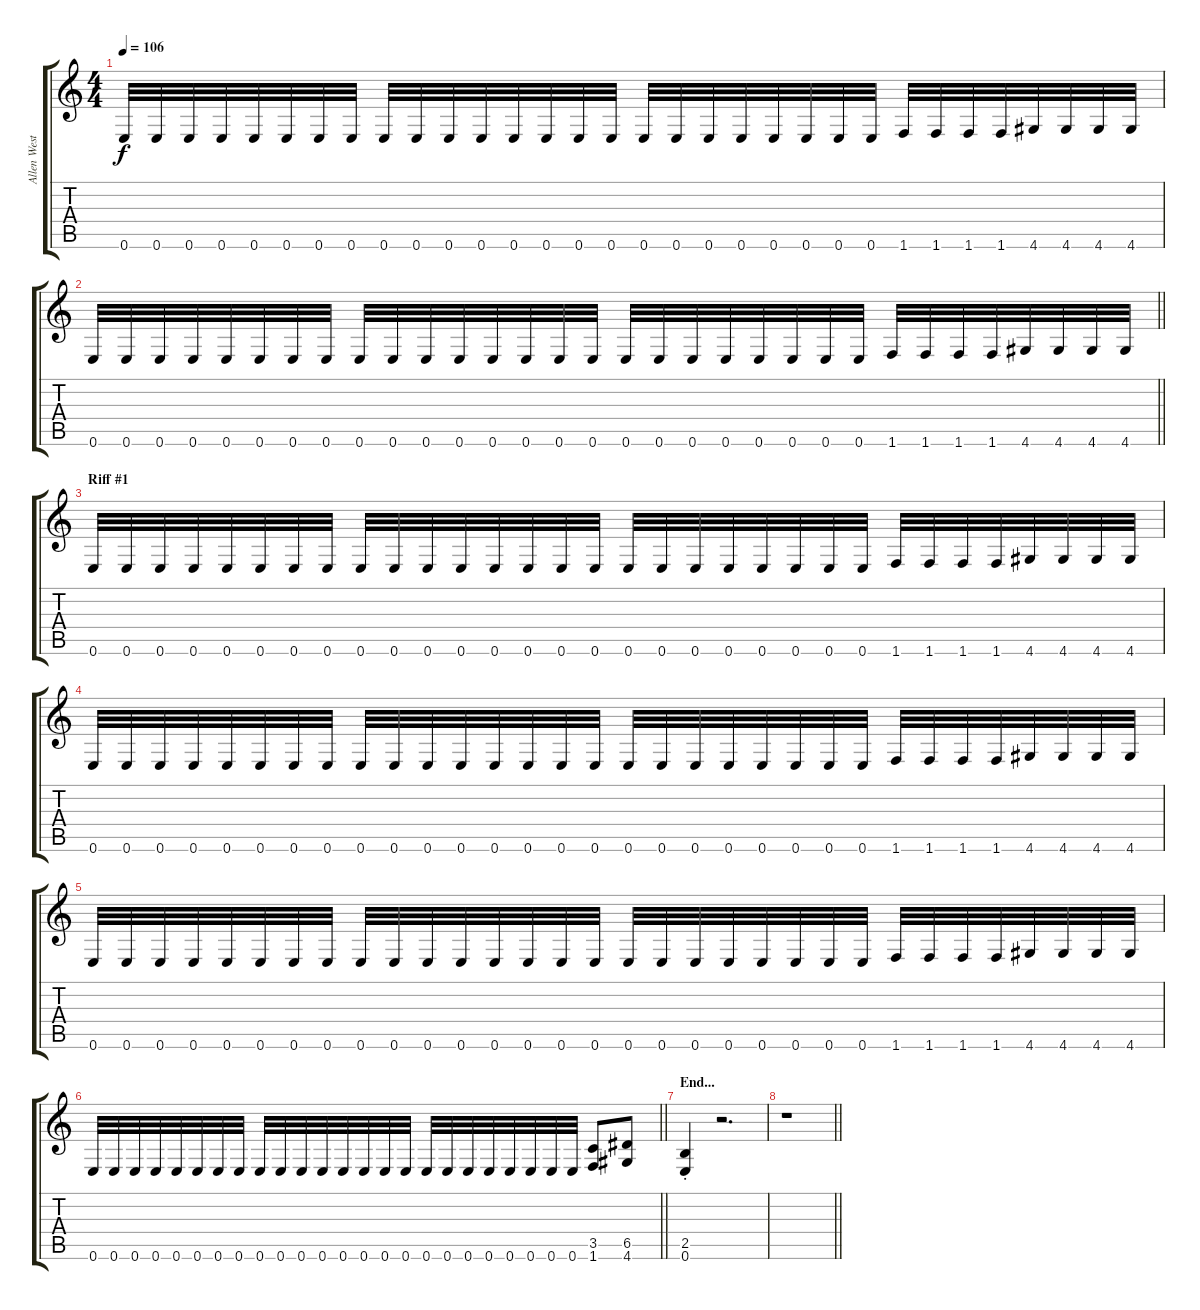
\track ("Allen West (Lead Guitar)" "Allen West") {instrument distortionguitar}
\staff {score tabs}
\tuning (E4 B3 G3 D3 A2 E2) {hide}
\ts (4 4)
\tempo 106
\clef g2
\ks c
0.6.32{dy f} 0.6.32 0.6.32 0.6.32 0.6.32 0.6.32 0.6.32 0.6.32 0.6.32 0.6.32 0.6.32 0.6.32 0.6.32 0.6.32 0.6.32 0.6.32 0.6.32 0.6.32 0.6.32 0.6.32 0.6.32 0.6.32 0.6.32 0.6.32 1.6.32 1.6.32 1.6.32 1.6.32 4.6.32 4.6.32 4.6.32 4.6.32 |
\barLineRight lightlight
0.6.32 0.6.32 0.6.32 0.6.32 0.6.32 0.6.32 0.6.32 0.6.32 0.6.32 0.6.32 0.6.32 0.6.32 0.6.32 0.6.32 0.6.32 0.6.32 0.6.32 0.6.32 0.6.32 0.6.32 0.6.32 0.6.32 0.6.32 0.6.32 1.6.32 1.6.32 1.6.32 1.6.32 4.6.32 4.6.32 4.6.32 4.6.32 |
\section ("" "Riff #1")
0.6.32 0.6.32 0.6.32 0.6.32 0.6.32 0.6.32 0.6.32 0.6.32 0.6.32 0.6.32 0.6.32 0.6.32 0.6.32 0.6.32 0.6.32 0.6.32 0.6.32 0.6.32 0.6.32 0.6.32 0.6.32 0.6.32 0.6.32 0.6.32 1.6.32 1.6.32 1.6.32 1.6.32 4.6.32 4.6.32 4.6.32 4.6.32 |
0.6.32 0.6.32 0.6.32 0.6.32 0.6.32 0.6.32 0.6.32 0.6.32 0.6.32 0.6.32 0.6.32 0.6.32 0.6.32 0.6.32 0.6.32 0.6.32 0.6.32 0.6.32 0.6.32 0.6.32 0.6.32 0.6.32 0.6.32 0.6.32 1.6.32 1.6.32 1.6.32 1.6.32 4.6.32 4.6.32 4.6.32 4.6.32 |
0.6.32 0.6.32 0.6.32 0.6.32 0.6.32 0.6.32 0.6.32 0.6.32 0.6.32 0.6.32 0.6.32 0.6.32 0.6.32 0.6.32 0.6.32 0.6.32 0.6.32 0.6.32 0.6.32 0.6.32 0.6.32 0.6.32 0.6.32 0.6.32 1.6.32 1.6.32 1.6.32 1.6.32 4.6.32 4.6.32 4.6.32 4.6.32 |
\barLineRight lightlight
0.6.32 0.6.32 0.6.32 0.6.32 0.6.32 0.6.32 0.6.32 0.6.32 0.6.32 0.6.32 0.6.32 0.6.32 0.6.32 0.6.32 0.6.32 0.6.32 0.6.32 0.6.32 0.6.32 0.6.32 0.6.32 0.6.32 0.6.32 0.6.32 (3.5 1.6).8 (6.5 4.6).8 |
\section ("" "End...")
(2.5{st} 0.6{st}).4 r.2{d} |
\barLineRight lightlight
r.1
